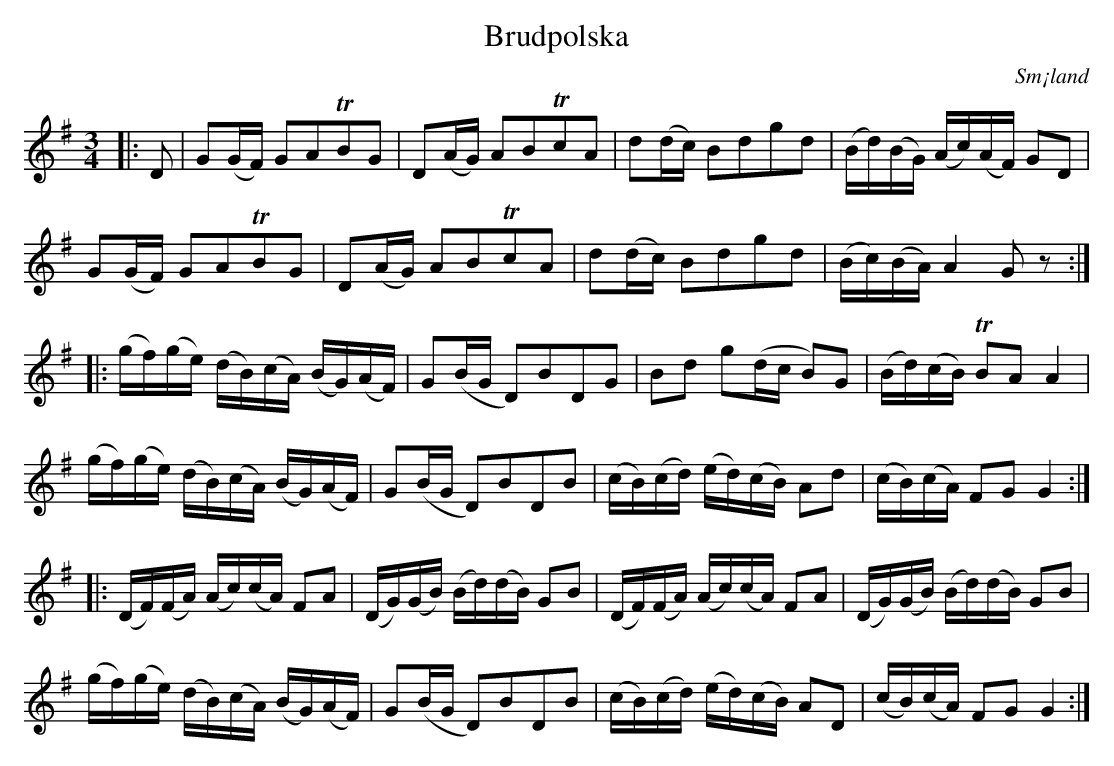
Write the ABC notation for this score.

X:1
T:Brudpolska
T:
O:Sm¡land
M:3/4
L:1/16
K:G
|: D2 | G2(GF) G2A2TB2G2 | D2(AG) A2B2Tc2A2 | d2(dc) B2d2g2d2 | (Bd)(BG) (Ac)(AF) G2D2 |
 G2(GF) G2A2TB2G2 | D2(AG) A2B2Tc2A2 | d2(dc) B2d2g2d2 | (Bc)(BA) A4 G2 z2 ::
(gf)(ge) (dB)(cA) (BG)(AF) | G2(BG D2)B2D2G2 | B2d2 g2(dc B2)G2 | (Bd)(cB) TB2A2 A4 |
(gf)(ge) (dB)(cA) (BG)(AF) | G2(BG D2)B2D2B2 | (cB)(cd) (ed)(cB) A2d2 | (cB)(cA) F2G2 G4 ::
(DF)(FA) (Ac)(cA) F2A2 | (DG)(GB) (Bd)(dB) G2B2 | (DF)(FA) (Ac)(cA) F2A2 | (DG)(GB) (Bd)(dB) G2B2 |
(gf)(ge) (dB)(cA) (BG)(AF) | G2(BG D2)B2D2B2 | (cB)(cd) (ed)(cB) A2D2 | (cB)(cA) F2G2 G4:|
